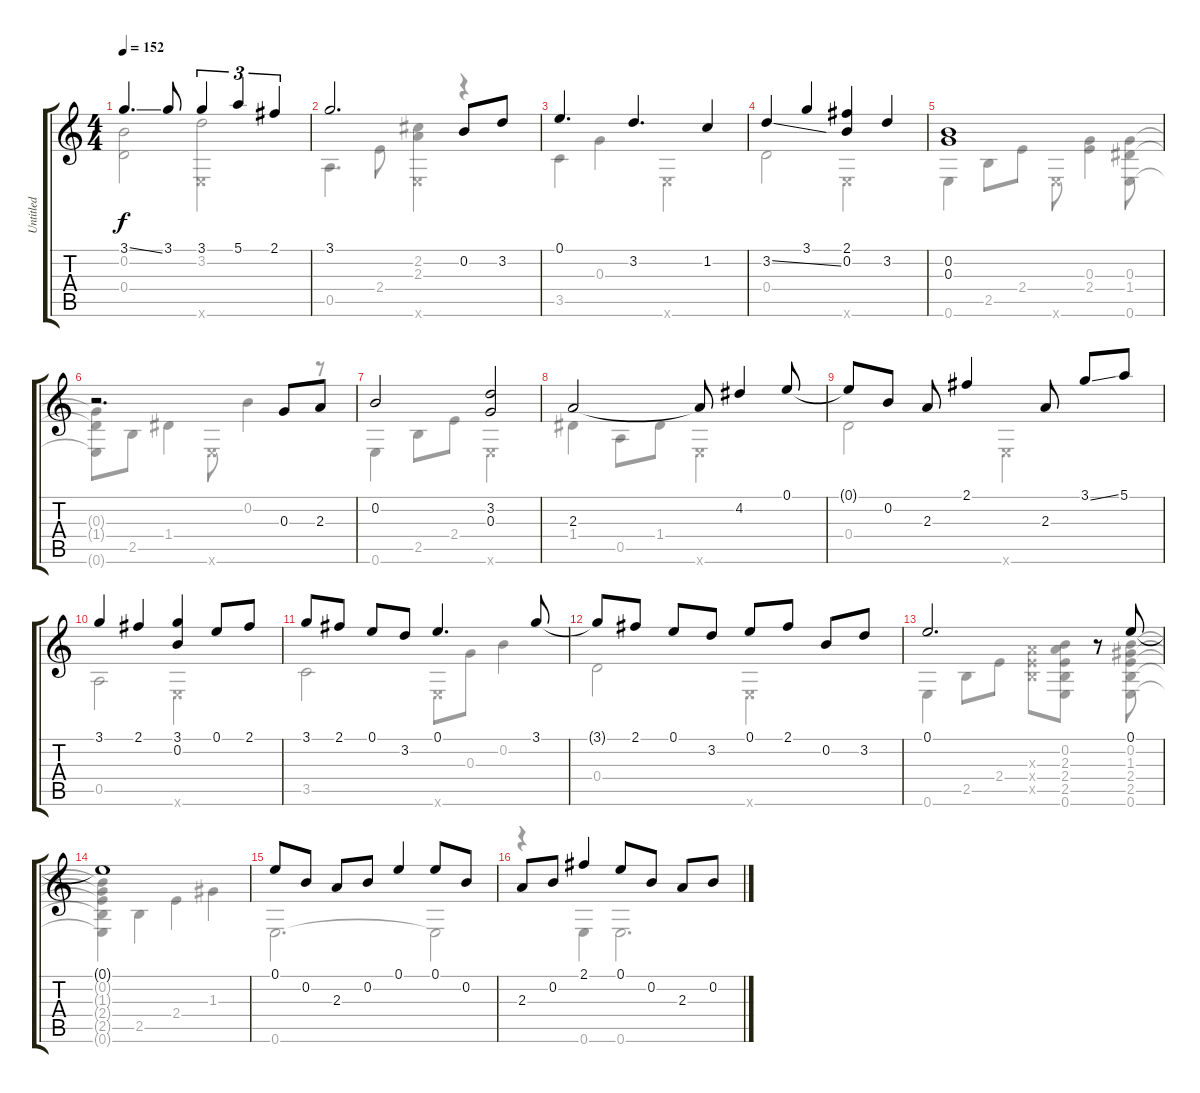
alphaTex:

\track ("Untitled" "Untitled") {instrument acousticguitarnylon}
\staff {score tabs}
\tuning (E4 B3 G3 D3 A2 E2) {hide}
\voice
\ts (4 4)
\tempo 152
\clef g2
\ks c
3.1{ss}.4{d dy f} 3.1.8 3.1.4{tu (3 2)} 5.1.4{tu (3 2)} 2.1.4{tu (3 2)} |
3.1.2{d} 0.2.8 3.2.8 |
0.1.4{d} 3.2.4{d} 1.2.4 |
3.2{ss}.4 3.1.4 (2.1 0.2).4 3.2.4 |
(0.2 0.3).1 |
r.2{d} 0.3.8 2.3.8 |
0.2.2 (3.2 0.3).2 |
2.3.2 2.3{t}.8 4.2.4 0.1.8 |
0.1{t}.8 0.2.8 2.3.8 2.1.4 2.3.8 3.1{ss}.8 5.1.8 |
3.1.4 2.1.4 (3.1 0.2).4 0.1.8 2.1.8 |
3.1.8 2.1.8 0.1.8 3.2.8 0.1.4{d} 3.1.8 |
3.1{t}.8 2.1.8 0.1.8 3.2.8 0.1.8 2.1.8 0.2.8 3.2.8 |
0.1.2{d} r.8 0.1.8 |
0.1{t}.1 |
0.1.8 0.2.8 2.3.8 0.2.8 0.1.4 0.1.8 0.2.8 |
2.3.8 0.2.8 2.1.4 0.1.8 0.2.8 2.3.8 0.2.8
\voice
\clef g2
\ottava regular
\simile none
\ks c
(0.2 0.4).2{dy f} (3.2 0.6{x}).2 |
0.5.4{d} 2.4.8 (2.2 2.3 0.6{x}).4 r.4 |
3.5.4 0.3.4 0.6{x}.2 |
0.4.2 0.6{x}.2 |
0.6.4 2.5.8 2.4.8 0.6{x}.8 (0.3 2.4).4 (0.3 1.4 0.6).8 |
(0.3{t} 1.4{t} 0.6{t}).8 2.5.8 1.4.4 0.6{x}.8 0.2.4 r.8 |
0.6.4 2.5.8 2.4.8 0.6{x}.2 |
1.4.4 0.5.8 1.4.8 0.6{x}.2 |
0.4.2 0.6{x}.2 |
0.5.2 0.6{x}.2 |
3.5.2 0.6{x}.8 0.3.8 0.2.4 |
0.4.2 0.6{x}.2 |
0.6.4 2.5.8 2.4.8 (2.3{x} 2.4{x} 2.5{x}).8 (0.2 2.3 2.4 2.5 0.6).8 r.8 (0.2 1.3 2.4 2.5 0.6).8 |
(0.2{t} 1.3{t} 2.4{t} 2.5{t} 0.6{t}).4 2.5.4 2.4.4 1.3.4 |
0.6.2{d} 0.6{t}.2 |
r.4 0.6.4 0.6.2{d}
